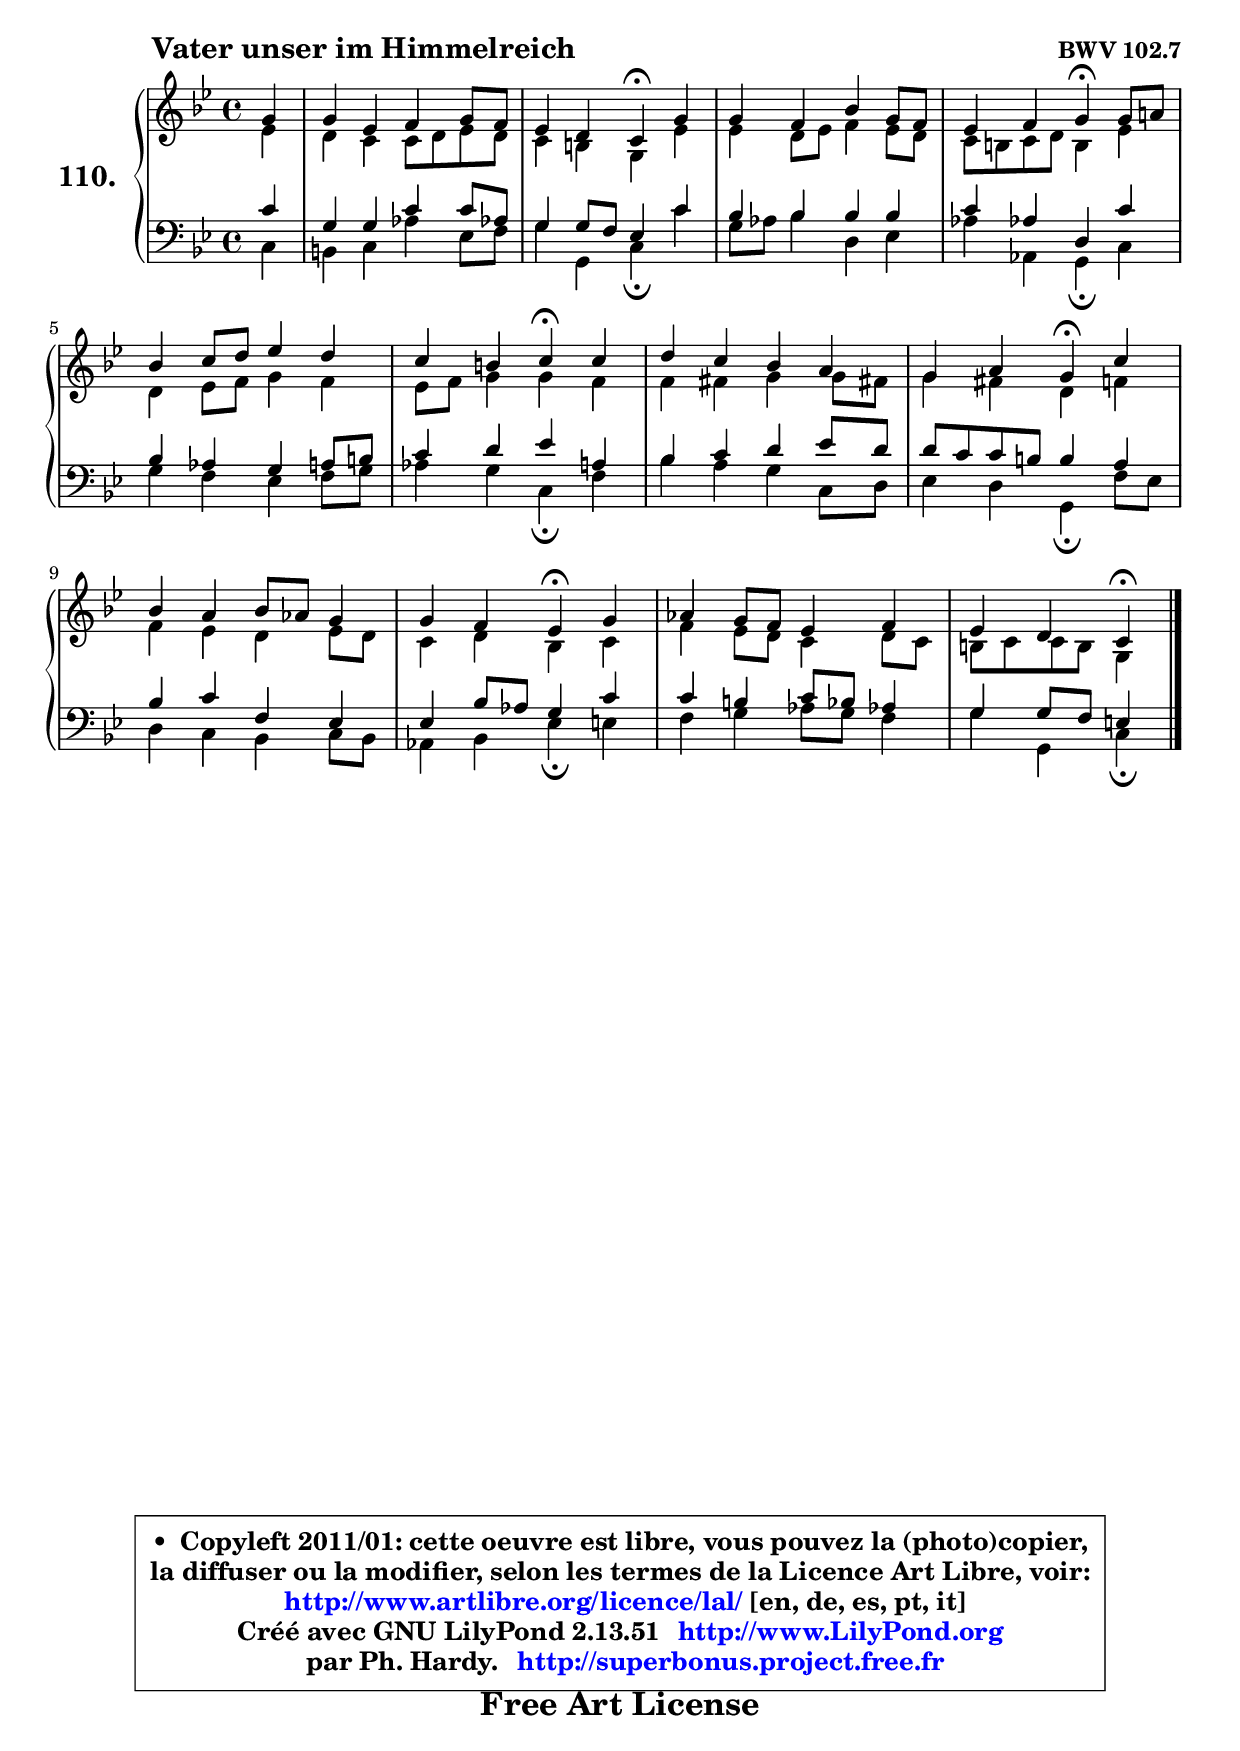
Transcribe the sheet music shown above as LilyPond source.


\version "2.13.51"

    \paper {
%	system-system-spacing #'padding = #0.1
%	score-system-spacing #'padding = #0.1
%	ragged-bottom = ##f
%	ragged-last-bottom = ##f
	}

    \header {
      opus = \markup { \bold "BWV 102.7" }
      piece = \markup { \hspace #9 \fontsize #2 \bold "Vater unser im Himmelreich" }
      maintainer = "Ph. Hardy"
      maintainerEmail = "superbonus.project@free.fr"
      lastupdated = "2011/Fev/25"
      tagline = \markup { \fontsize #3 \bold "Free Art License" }
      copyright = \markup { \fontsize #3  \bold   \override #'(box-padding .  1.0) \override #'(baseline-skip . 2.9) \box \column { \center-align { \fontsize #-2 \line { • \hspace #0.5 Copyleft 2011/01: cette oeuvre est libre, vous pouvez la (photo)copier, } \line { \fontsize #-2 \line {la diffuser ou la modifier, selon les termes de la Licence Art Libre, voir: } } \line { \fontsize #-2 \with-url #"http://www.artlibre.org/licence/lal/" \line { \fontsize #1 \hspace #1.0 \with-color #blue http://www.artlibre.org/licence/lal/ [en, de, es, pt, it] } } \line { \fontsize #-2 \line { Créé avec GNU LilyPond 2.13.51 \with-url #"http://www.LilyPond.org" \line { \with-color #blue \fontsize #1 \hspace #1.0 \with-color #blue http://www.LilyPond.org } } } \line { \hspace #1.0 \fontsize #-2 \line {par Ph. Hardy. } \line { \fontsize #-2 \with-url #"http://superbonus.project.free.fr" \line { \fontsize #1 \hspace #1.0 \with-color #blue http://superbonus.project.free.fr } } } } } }

	  }

  guidemidi = {
        r4 |
        R1 |
        r2 \tempo 4 = 30 r4 \tempo 4 = 78 r4 |
        R1 |
        r2 \tempo 4 = 30 r4 \tempo 4 = 78 r4 |
        R1 |
        r2 \tempo 4 = 30 r4 \tempo 4 = 78 r4 |
        R1 |
        r2 \tempo 4 = 30 r4 \tempo 4 = 78 r4 |
        R1 |
        r2 \tempo 4 = 30 r4 \tempo 4 = 78 r4 |
        R1 |
        r2 \tempo 4 = 30 r4 
	}

  upper = {
	\time 4/4
        \key c \dorian % bes \major
	\clef treble
	\partial 4
	\voiceOne
	<< { 
	% SOPRANO
	\set Voice.midiInstrument = "acoustic grand"
	\relative c'' {
        g4 |
        g4 es f g8 f |
        es4 d c\fermata g' |
        g4 f bes g8 f |
        es4 f g\fermata g8 a! |
        bes4 c8 d es4 d |
        c4 b c\fermata c |
        d4 c bes a |
        g4 a g\fermata c |
        bes4 a bes8 aes g4 |
        g4 f es\fermata g |
        aes4 g8 f es4 f |
        es4 d c\fermata
        \bar "|."
	} % fin de relative
	}

	\context Voice="1" { \voiceTwo 
	% ALTO
	\set Voice.midiInstrument = "acoustic grand"
	\relative c' {
        es4 |
        d4 c c8 d es d |
        c4 b g es' |
        es4 d8 es f4 es8 d |
        c8 b c d b4 es |
        d4 es8 f g4 f |
        es8 f g4 g f |
        f4 fis g g8 fis! |
        g4 fis d f |
        f4 es d es8 d |
        c4 d bes c |
        f4 es8 d c4 d8 c |
        b8 c c b g4
        \bar "|."
	} % fin de relative
	\oneVoice
	} >>
	}

    lower = {
	\time 4/4
	\key c \dorian % bes \major
	\clef bass
	\partial 4
	\voiceOne
	<< { 
	% TENOR
	\set Voice.midiInstrument = "acoustic grand"
	\relative c' {
        c4 |
        g4 g c c8 aes! |
        g4 g8 f es4 c' |
        bes4 bes bes bes |
        c4 aes! d, c' |
        bes4 aes g a8 b |
        c4 d es a, |
        bes4 c d es8 d |
        d8 c c b b4 a |
        bes4 c f, es |
        es4 bes'8 aes g4 c |
        c4 b c8 bes aes!4 |
        g4 g8 f e4
        \bar "|."
	} % fin de relative
	}
	\context Voice="1" { \voiceTwo 
	% BASS
	\set Voice.midiInstrument = "acoustic grand"
	\relative c {
        c4 |
        b4 c aes' es8 f |
        g4 g, c\fermata c' |
        g8 aes bes4 d, es |
        aes4 aes, g\fermata c |
        g'4 f es f8 g |
        aes4 g c,\fermata f |
        bes4 a g c,8 d |
        es4 d g,\fermata f'8 es |
        d4 c bes c8 bes |
        aes4 bes es\fermata e |
        f4 g aes8 g f4 |
        g4 g, c\fermata
        \bar "|."
	} % fin de relative
	\oneVoice
	} >>
	}


    \score { 

	\new PianoStaff <<
	\set PianoStaff.instrumentName = \markup { \bold \huge "110." }
	\new Staff = "upper" \upper
	\new Staff = "lower" \lower
	>>

    \layout {
%	ragged-last = ##f
	   }

         } % fin de score

  \score {
    \unfoldRepeats { << \guidemidi \upper \lower >> }
    \midi {
    \context {
     \Staff
      \remove "Staff_performer"
               }

     \context {
      \Voice
       \consists "Staff_performer"
                }

     \context { 
      \Score
      tempoWholesPerMinute = #(ly:make-moment 78 4)
		}
	    }
	}

